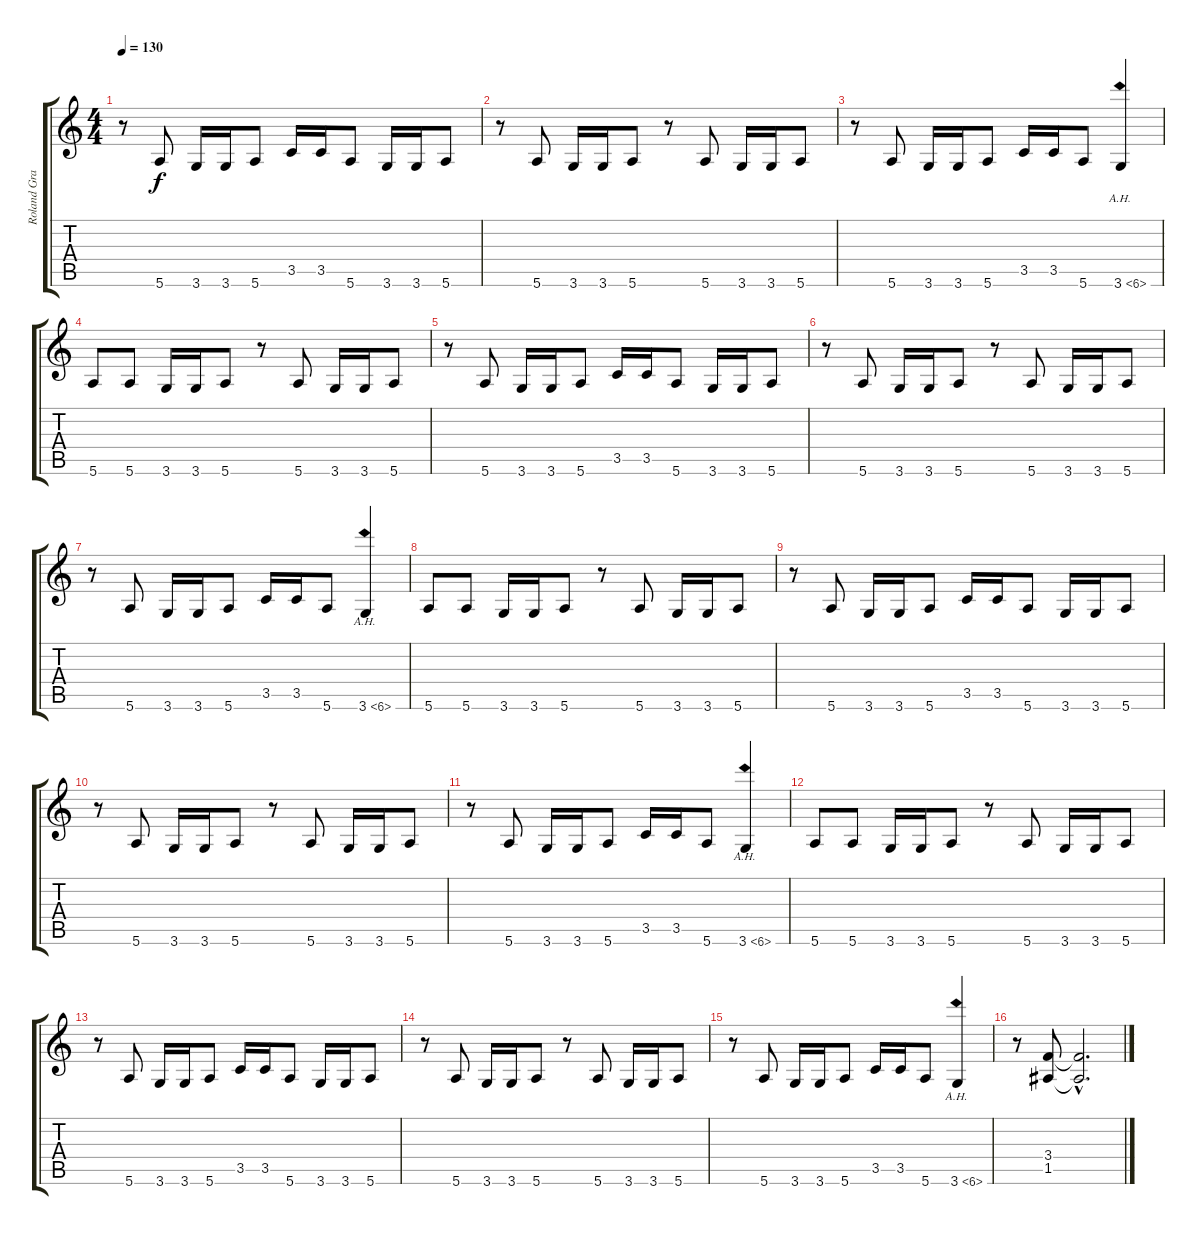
\track ("Roland Grapow" "Roland Gra") {instrument overdrivenguitar}
\staff {score tabs}
\tuning (E4 B3 G3 D3 A2 E2) {hide}
\ts (4 4)
\tempo 130
\clef g2
\ks c
r.8{dy f} 5.6.8 3.6.16 3.6.16 5.6.8 3.5.16 3.5.16 5.6.8 3.6.16 3.6.16 5.6.8 |
r.8 5.6.8 3.6.16 3.6.16 5.6.8 r.8 5.6.8 3.6.16 3.6.16 5.6.8 |
r.8 5.6.8 3.6.16 3.6.16 5.6.8 3.5.16 3.5.16 5.6.8 3.6{ah 3}.4 |
5.6.8 5.6.8 3.6.16 3.6.16 5.6.8 r.8 5.6.8 3.6.16 3.6.16 5.6.8 |
r.8 5.6.8 3.6.16 3.6.16 5.6.8 3.5.16 3.5.16 5.6.8 3.6.16 3.6.16 5.6.8 |
r.8 5.6.8 3.6.16 3.6.16 5.6.8 r.8 5.6.8 3.6.16 3.6.16 5.6.8 |
r.8 5.6.8 3.6.16 3.6.16 5.6.8 3.5.16 3.5.16 5.6.8 3.6{ah 3}.4 |
5.6.8 5.6.8 3.6.16 3.6.16 5.6.8 r.8 5.6.8 3.6.16 3.6.16 5.6.8 |
r.8 5.6.8 3.6.16 3.6.16 5.6.8 3.5.16 3.5.16 5.6.8 3.6.16 3.6.16 5.6.8 |
r.8 5.6.8 3.6.16 3.6.16 5.6.8 r.8 5.6.8 3.6.16 3.6.16 5.6.8 |
r.8 5.6.8 3.6.16 3.6.16 5.6.8 3.5.16 3.5.16 5.6.8 3.6{ah 3}.4 |
5.6.8 5.6.8 3.6.16 3.6.16 5.6.8 r.8 5.6.8 3.6.16 3.6.16 5.6.8 |
r.8 5.6.8 3.6.16 3.6.16 5.6.8 3.5.16 3.5.16 5.6.8 3.6.16 3.6.16 5.6.8 |
r.8 5.6.8 3.6.16 3.6.16 5.6.8 r.8 5.6.8 3.6.16 3.6.16 5.6.8 |
r.8 5.6.8 3.6.16 3.6.16 5.6.8 3.5.16 3.5.16 5.6.8 3.6{ah 3}.4 |
r.8 (3.4 1.5).8 (3.4{hac t} 1.5{hac t}).2{d}
